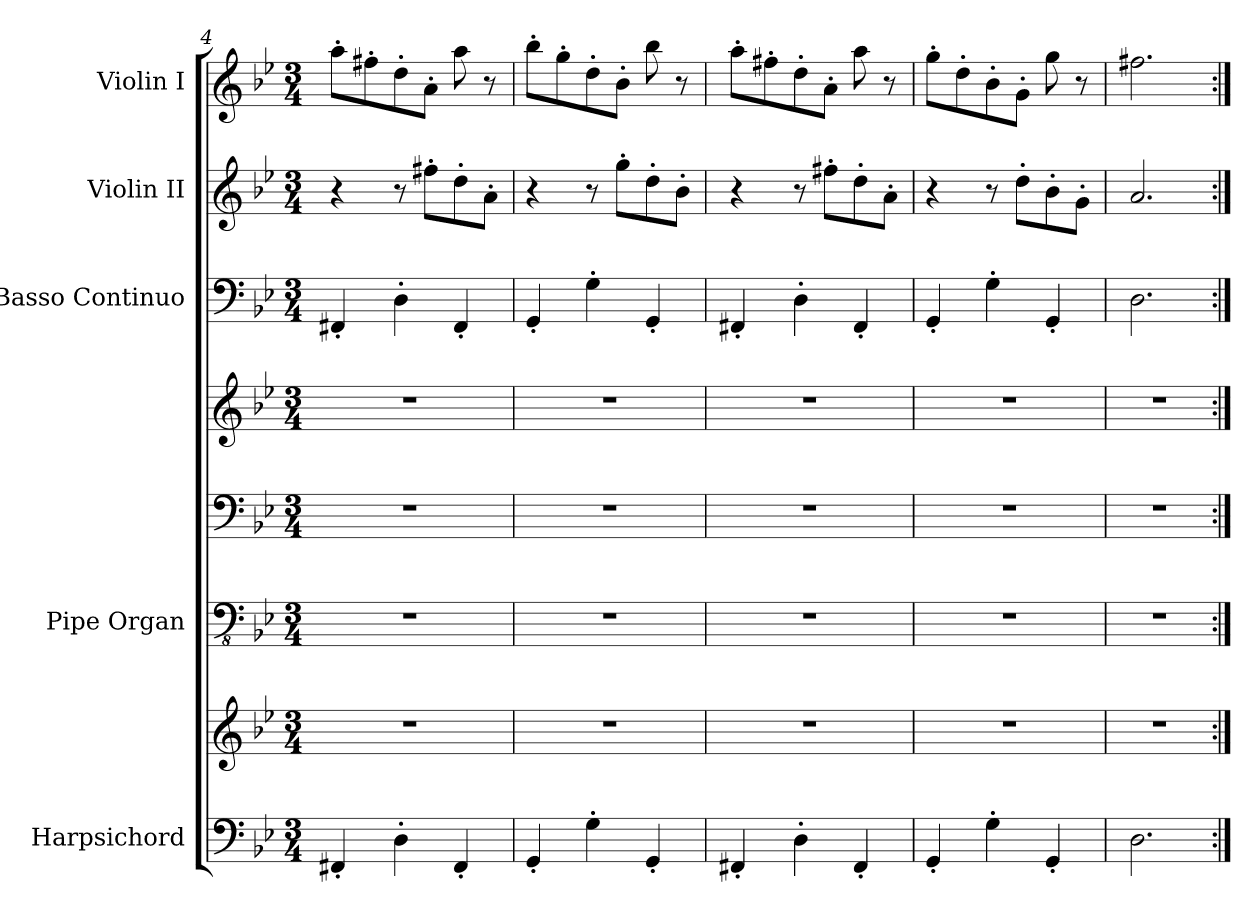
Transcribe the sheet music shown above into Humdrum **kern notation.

**kern	**kern	**kern	**kern	**kern	**kern	**kern	**kern
*part5	*part5	*part4	*part4	*part4	*part3	*part2	*part1
*staff8	*staff7	*staff6	*staff5	*staff4	*staff3	*staff2	*staff1
*I"Harpsichord	*	*I"Pipe Organ	*	*	*I"Basso Continuo	*I"Violin II	*I"Violin I
*I'Hch.	*	*I'Org.	*	*	*I'B.C.	*I'Vln. II	*I'Vln. I
*clefF4	*clefG2	*clefFv4	*clefF4	*clefG2	*clefF4	*clefG2	*clefG2
*k[b-e-]	*k[b-e-]	*k[b-e-]	*k[b-e-]	*k[b-e-]	*k[b-e-]	*k[b-e-]	*k[b-e-]
*M3/4	*M3/4	*M3/4	*M3/4	*M3/4	*M3/4	*M3/4	*M3/4
=4	=4	=4	=4	=4	=4	=4	=4
4FF#X'/	2.r	2.r	2.r	2.r	4FF#X'/	4r	8aa'\L
.	.	.	.	.	.	.	8ff#X'\
4D'\	.	.	.	.	4D'\	8r	8dd'\
.	.	.	.	.	.	8ff#X'\L	8a'\J
4FF#'/	.	.	.	.	4FF#'/	8dd'\	8aa\
.	.	.	.	.	.	8a'\J	8r
=5	=5	=5	=5	=5	=5	=5	=5
4GG'/	2.r	2.r	2.r	2.r	4GG'/	4r	8bb-'\L
.	.	.	.	.	.	.	8gg'\
4G'\	.	.	.	.	4G'\	8r	8dd'\
.	.	.	.	.	.	8gg'\L	8b-'\J
4GG'/	.	.	.	.	4GG'/	8dd'\	8bb-\
.	.	.	.	.	.	8b-'\J	8r
!!LO:LB:g=z
=6	=6	=6	=6	=6	=6	=6	=6
4FF#X'/	2.r	2.r	2.r	2.r	4FF#X'/	4r	8aa'\L
.	.	.	.	.	.	.	8ff#X'\
4D'\	.	.	.	.	4D'\	8r	8dd'\
.	.	.	.	.	.	8ff#X'\L	8a'\J
4FF#'/	.	.	.	.	4FF#'/	8dd'\	8aa\
.	.	.	.	.	.	8a'\J	8r
=7	=7	=7	=7	=7	=7	=7	=7
4GG'/	2.r	2.r	2.r	2.r	4GG'/	4r	8gg'\L
.	.	.	.	.	.	.	8dd'\
4G'\	.	.	.	.	4G'\	8r	8b-'\
.	.	.	.	.	.	8dd'\L	8g'\J
4GG'/	.	.	.	.	4GG'/	8b-'\	8gg\
.	.	.	.	.	.	8g'\J	8r
=8	=8	=8	=8	=8	=8	=8	=8
2.D\	2.r	2.r	2.r	2.r	2.D\	2.a/	2.ff#X\
=:|!	=:|!	=:|!	=:|!	=:|!	=:|!	=:|!	=:|!
*-	*-	*-	*-	*-	*-	*-	*-
